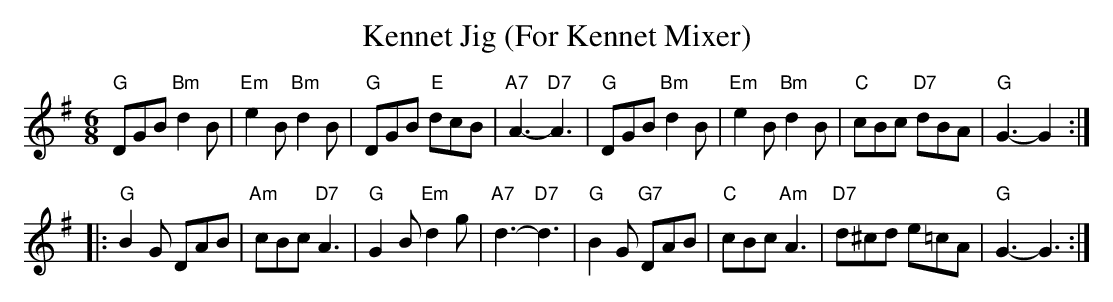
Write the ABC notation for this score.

X:1
T:Kennet Jig (For Kennet Mixer)
M:6/8
K:G
"G"DGB "Bm"d2B|"Em"e2B "Bm"d2B|"G"DGB "E"dcB|"A7"A3 -"D7"A3|"G"DGB "Bm"d2B|\
"Em"e2B "Bm"d2B|"C"cBc "D7"dBA|"G"G3 -G2::
"G"B2G DAB|"Am"cBc "D7"A3|"G"G2B "Em"d2g|"A7"d3 -"D7"d3|"G"B2G "G7"DAB|\
"C"cBc "Am"A3|"D7"d^cd e=cA|"G"G3 -G3:|
